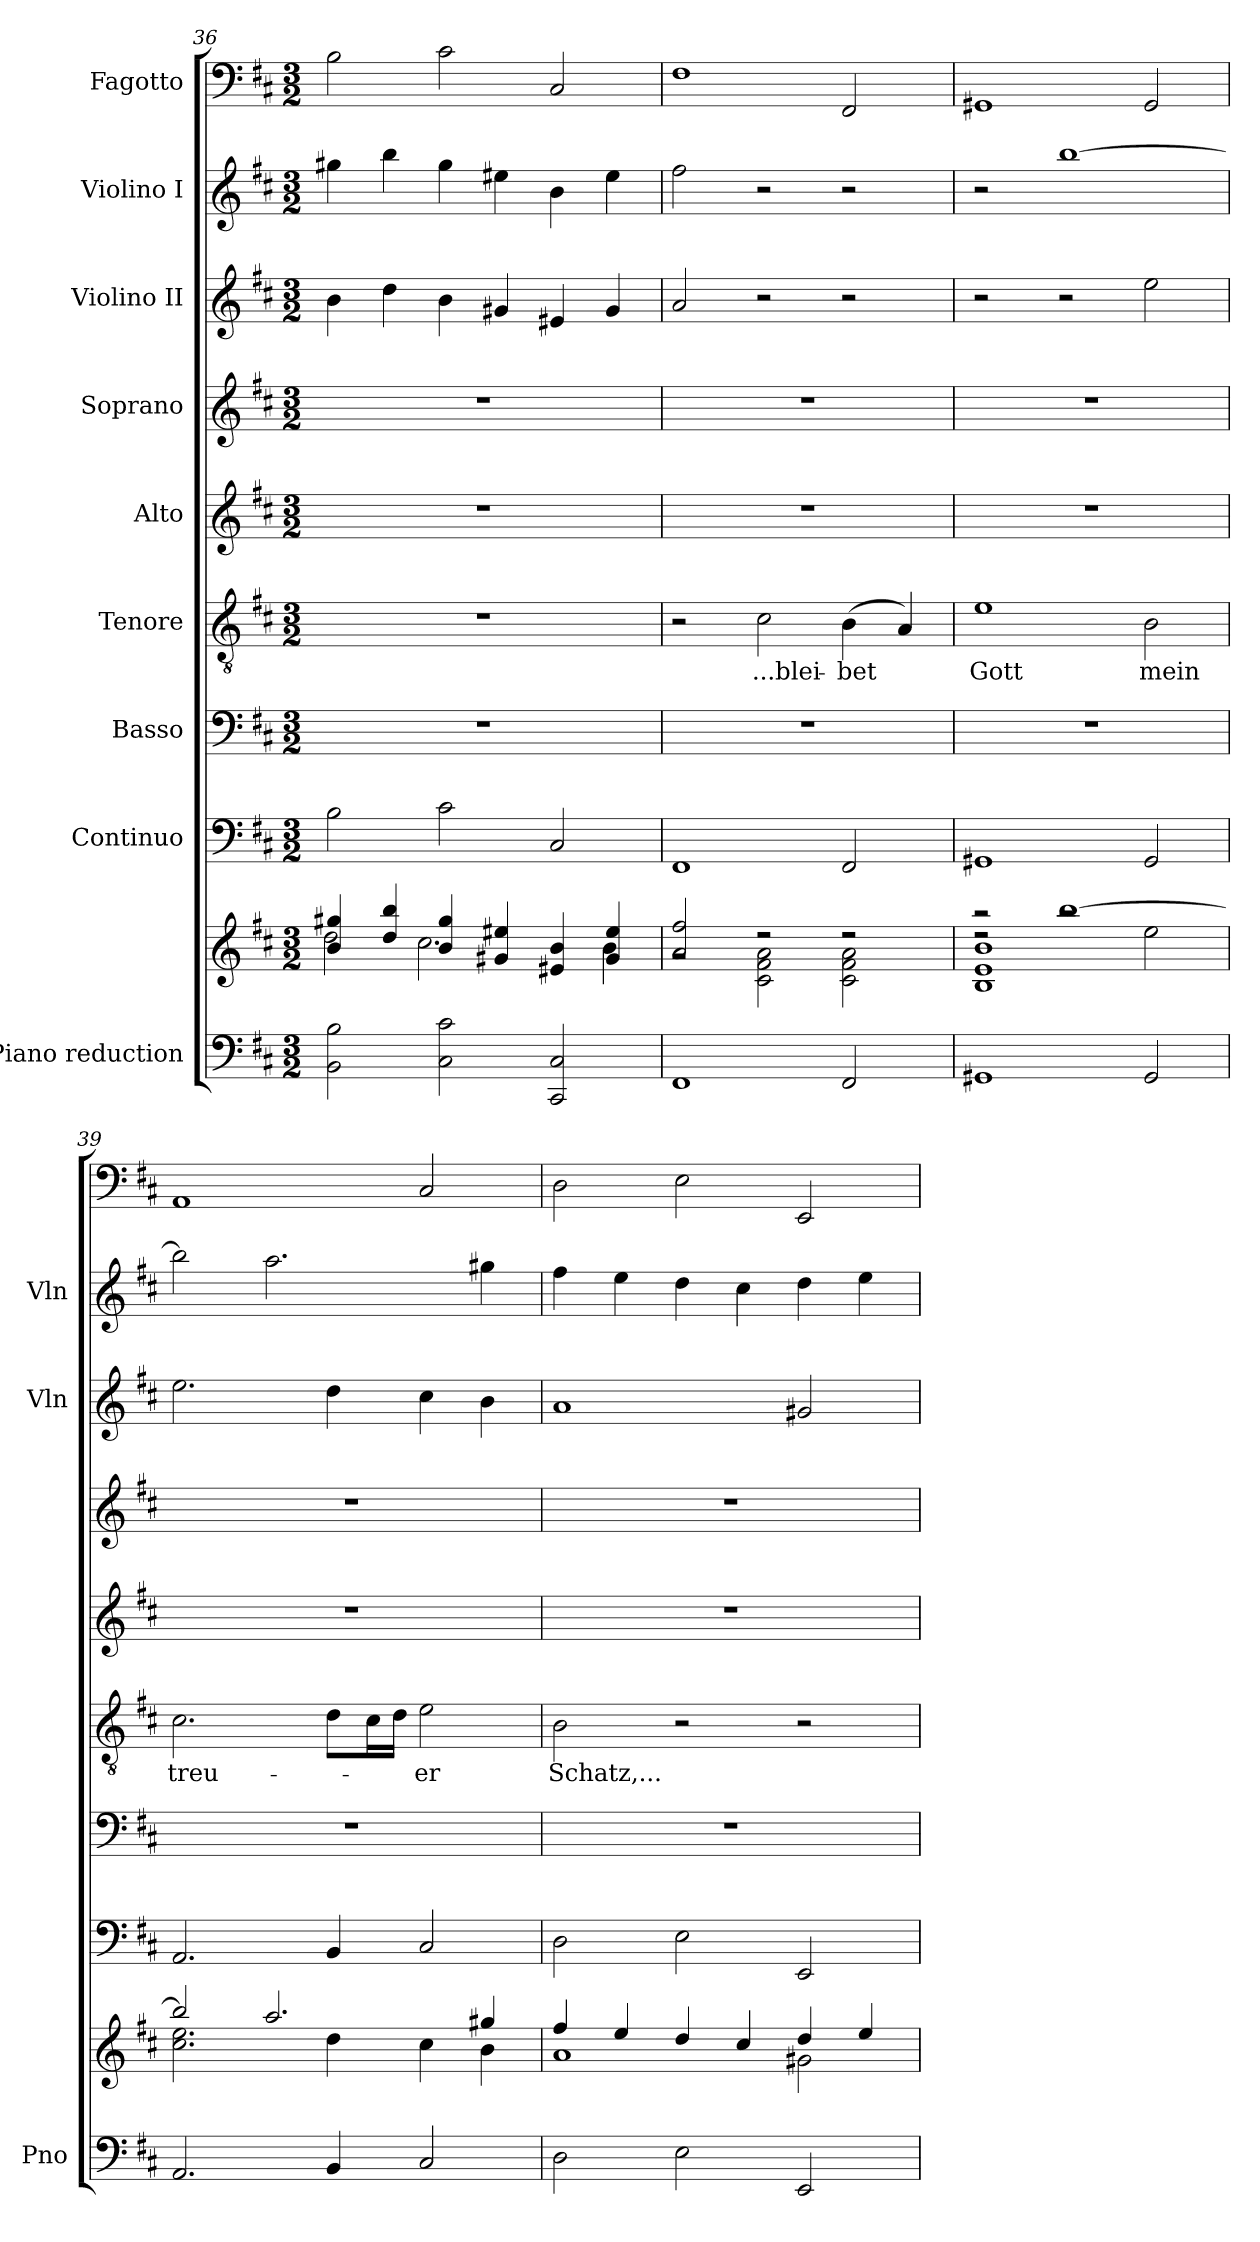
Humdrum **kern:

**kern	**kern	**kern	**kern	**kern	**text	**kern	**kern	**kern	**kern	**kern
*part9	*part9	*part8	*part7	*part6	*part6	*part5	*part4	*part3	*part2	*part1
*staff10	*staff9	*staff8	*staff7	*staff6	*staff6	*staff5	*staff4	*staff3	*staff2	*staff1
*I"Piano reduction	*	*I"Continuo	*I"Basso	*I"Tenore	*	*I"Alto	*I"Soprano	*I"Violino II	*I"Violino I	*I"Fagotto
*I'Pno	*	*	*	*	*	*	*	*I'Vln	*I'Vln	*
*clefF4	*clefG2	*clefF4	*clefF4	*clefGv2	*	*clefG2	*clefG2	*clefG2	*clefG2	*clefF4
*k[f#c#]	*k[f#c#]	*k[f#c#]	*k[f#c#]	*k[f#c#]	*	*k[f#c#]	*k[f#c#]	*k[f#c#]	*k[f#c#]	*k[f#c#]
*M3/2	*M3/2	*M3/2	*M3/2	*M3/2	*	*M3/2	*M3/2	*M3/2	*M3/2	*M3/2
=36	=36	=36	=36	=36	=36	=36	=36	=36	=36	=36
*	*^	*	*	*	*	*	*	*	*	*
2BB\ 2B\	4b/ 4gg#X/	2dd!\	2B\	1.r	1.r	.	1.r	1.r	4b\	4gg#X\	2B\
.	4dd/ 4bb/	.	.	.	.	.	.	.	4dd\	4bb\	.
2C#\ 2c#\	4b/ 4gg#/	2.cc#!\	2c#\	.	.	.	.	.	4b\	4gg#\	2c#\
.	4g#X/ 4ee#X/	.	.	.	.	.	.	.	4g#X/	4ee#X\	.
2CC#/ 2C#/	4e#X/ 4b/	.	2C#/	.	.	.	.	.	4e#X/	4b\	2C#/
.	4g#/ 4ee#/	4b!\	.	.	.	.	.	.	4g#/	4ee#\	.
=37	=37	=37	=37	=37	=37	=37	=37	=37	=37	=37	=37
1FF#	2a/ 2ff#/	2rg	1FF#	1.r	2r	.	1.r	1.r	2a/	2ff#\	1F#
!	!	!	!	!	!	!LO:LY:b	!	!	!	!	!
.	2r	2c#!\ 2f#!\ 2a!\	.	.	2c#\	...blei-	.	.	2r	2r	.
!	!	!	!	!	!	!LO:LY:b	!	!	!	!	!
2FF#/	2r	2c#!\ 2f#!\ 2a!\	2FF#/	.	(>4B\	-bet	.	.	2r	2r	2FF#/
.	.	.	.	.	4A/)	.	.	.	.	.	.
=38	=38	=38	=38	=38	=38	=38	=38	=38	=38	=38	=38
*	*	*^	*	*	*	*	*	*	*	*	*
!	!	!	!	!	!	!	!LO:LY:b	!	!	!	!	!
1GG#X	2rdd	2raa	1B! 1e! 1b!	1GG#X	1.r	1e	Gott	1.r	1.r	2r	2r	1GG#X
.	[1bb	2raa	.	.	.	.	.	.	.	2r	[1bb	.
!	!	!	!	!	!	!	!LO:LY:b	!	!	!	!	!
2GG#/	.	2ee\	2ryy	2GG#/	.	2B\	mein	.	.	2ee\	.	2GG#/
=39	=39	=39	=39	=39	=39	=39	=39	=39	=39	=39	=39	=39
!	!	!	!	!	!	!	!LO:LY:b	!	!	!	!	!
*	*	*v	*v	*	*	*	*	*	*	*	*	*
2.AA/	2bb/]	2.cc#!\ 2.ee\	2.AA/	1.r	2.c#\	treu-	1.r	1.r	2.ee\	2bb\]	1AA
.	2.aa/	.	.	.	.	.	.	.	.	2.aa\	.
4BB/	.	4dd\	4BB/	.	8d\L	.	.	.	4dd\	.	.
.	.	.	.	.	16c#\L	.	.	.	.	.	.
.	.	.	.	.	16d\JJ	.	.	.	.	.	.
!	!	!	!	!	!	!LO:LY:b	!	!	!	!	!
2C#/	.	4cc#\	2C#/	.	2e\	-er	.	.	4cc#\	.	2C#/
.	4gg#X/	4b\	.	.	.	.	.	.	4b\	4gg#X\	.
=40	=40	=40	=40	=40	=40	=40	=40	=40	=40	=40	=40
!	!	!	!	!	!	!LO:LY:b	!	!	!	!	!
2D\	4ff#/	1a	2D\	1.r	2B\	Schatz,...	1.r	1.r	1a	4ff#\	2D\
.	4ee/	.	.	.	.	.	.	.	.	4ee\	.
2E\	4dd/	.	2E\	.	2r	.	.	.	.	4dd\	2E\
.	4cc#/	.	.	.	.	.	.	.	.	4cc#\	.
2EE/	4dd/	2g#X\	2EE/	.	2r	.	.	.	2g#X/	4dd\	2EE/
.	4ee/	.	.	.	.	.	.	.	.	4ee\	.
*	*v	*v	*	*	*	*	*	*	*	*	*
=	=	=	=	=	=	=	=	=	=	=
*-	*-	*-	*-	*-	*-	*-	*-	*-	*-	*-
